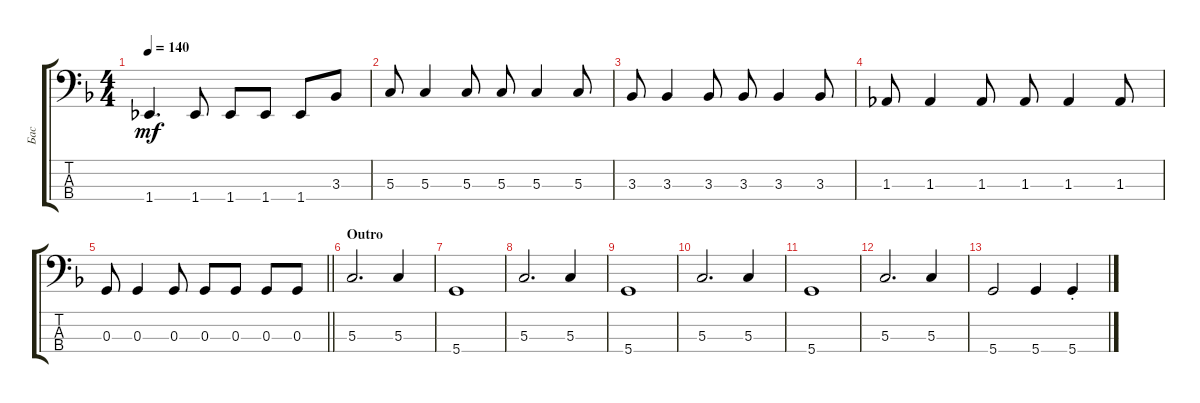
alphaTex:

\track ("Бас" "Бас") {instrument electricbassfinger}
\staff {score tabs}
\tuning (F2 C2 G1 D1) {hide}
\ts (4 4)
\tempo 140
\clef f4
\ks dminor
1.4.4{d dy mf} 1.4.8 1.4.8 1.4.8 1.4.8 3.3.8 |
5.3.8 5.3.4 5.3.8 5.3.8 5.3.4 5.3.8 |
3.3.8 3.3.4 3.3.8 3.3.8 3.3.4 3.3.8 |
1.3.8 1.3.4 1.3.8 1.3.8 1.3.4 1.3.8 |
\barLineRight lightlight
0.3.8 0.3.4 0.3.8 0.3.8 0.3.8 0.3.8 0.3.8 |
\section ("" "Outro")
5.3.2{d} 5.3.4 |
5.4.1 |
5.3.2{d} 5.3.4 |
5.4.1 |
5.3.2{d} 5.3.4 |
5.4.1 |
5.3.2{d} 5.3.4 |
5.4.2 5.4.4 5.4{st}.4
